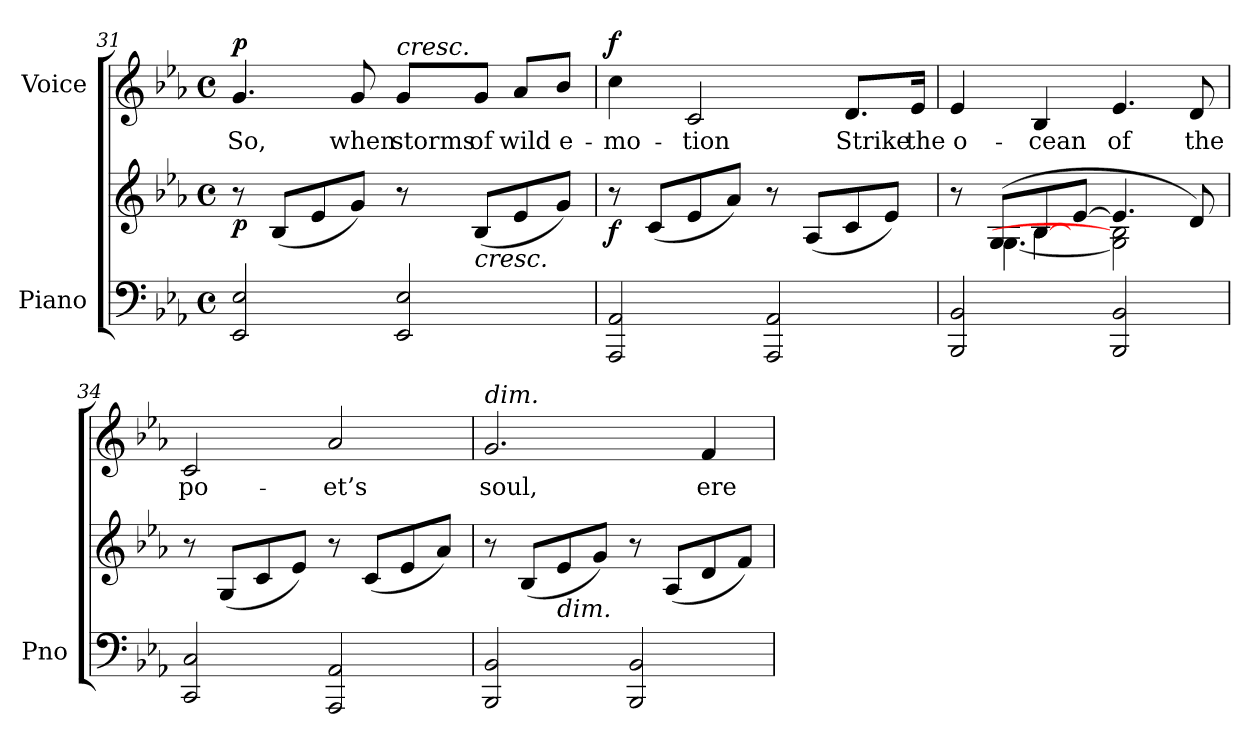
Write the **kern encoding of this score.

**kern	**kern	**dynam	**kern	**text	**dynam
*part2	*part2	*part2	*part1	*part1	*part1
*staff3	*staff2	*staff2/3	*staff1	*staff1	*staff1
*I"Piano	*	*	*I"Voice	*	*
*I'Pno	*	*	*	*	*
*clefF4	*clefG2	*	*clefG2	*	*
*k[b-e-a-]	*k[b-e-a-]	*	*k[b-e-a-]	*	*
*M4/4	*M4/4	*	*M4/4	*	*
*met(c)	*met(c)	*	*met(c)	*	*
=31	=31	=31	=31	=31	=31
!	!	!LO:DY:b	!	!	!LO:DY:a
2EE-/ 2E-/	8r	p	4.g/	So,	p
.	(8B-/L	.	.	.	.
.	8e-/	.	.	.	.
.	8g/J)	.	8g/	when	.
!	!	!	!LO:TX:a:i:t=cresc.	!	!
2EE-/ 2E-/	8r	.	8g/L	storms	.
!	!LO:TX:b:i:t=cresc.	!	!	!	!
.	(8B-/L	.	8g/J	of	.
.	8e-/	.	8a-/L	wild	.
.	8g/J)	.	8b-/J	e-	.
=32	=32	=32	=32	=32	=32
!	!	!LO:DY:b	!	!	!LO:DY:a
2AAA-/ 2AA-/	8r	f	4cc\	-mo-	f
.	(8c/L	.	.	.	.
.	8e-/	.	2c/	-tion	.
.	8a-/J)	.	.	.	.
2AAA-/ 2AA-/	8r	.	.	.	.
.	(8A-/L	.	.	.	.
.	8c/	.	8.d/L	Strike	.
.	8e-/J)	.	.	.	.
.	.	.	16e-/Jk	the	.
=33	=33	=33	=33	=33	=33
*	*^	*	*	*	*
*	*	*^	*	*	*	*
2BBB-/ 2BB-/	8r	8ryy	4ryy	.	4e-/	o-	.
.	(8G/L	[4.G\	.	.	.	.	.
.	[<8B-/	.	4B-\	.	4B-/	-cean	.
.	[8e-/J	.	.	.	.	.	.
2BBB-/ 2BB-/	4.e-/]	2G\] 2B-\]	2ryy	.	4.e-/	of	.
.	8d/)	.	.	.	8d/	the	.
*	*v	*v	*v	*	*	*	*
=34	=34	=34	=34	=34	=34
2CC/ 2C/	8r	.	2c/	po-	.
.	(8G/L	.	.	.	.
.	8c/	.	.	.	.
.	8e-/J)	.	.	.	.
2AAA-/ 2AA-/	8r	.	2a-/	-et’s	.
.	(8c/L	.	.	.	.
.	8e-/	.	.	.	.
.	8a-/J)	.	.	.	.
=35	=35	=35	=35	=35	=35
!	!	!	!LO:TX:a:i:t=dim.	!	!
2BBB-/ 2BB-/	8r	.	2.g/	soul,	.
.	(8B-/L	.	.	.	.
!	!LO:TX:b:i:t=dim.	!	!	!	!
.	8e-/	.	.	.	.
.	8g/J)	.	.	.	.
2BBB-/ 2BB-/	8r	.	.	.	.
.	(8A-/L	.	.	.	.
.	8d/	.	4f/	ere	.
.	8f/J)	.	.	.	.
=	=	=	=	=	=
*-	*-	*-	*-	*-	*-
